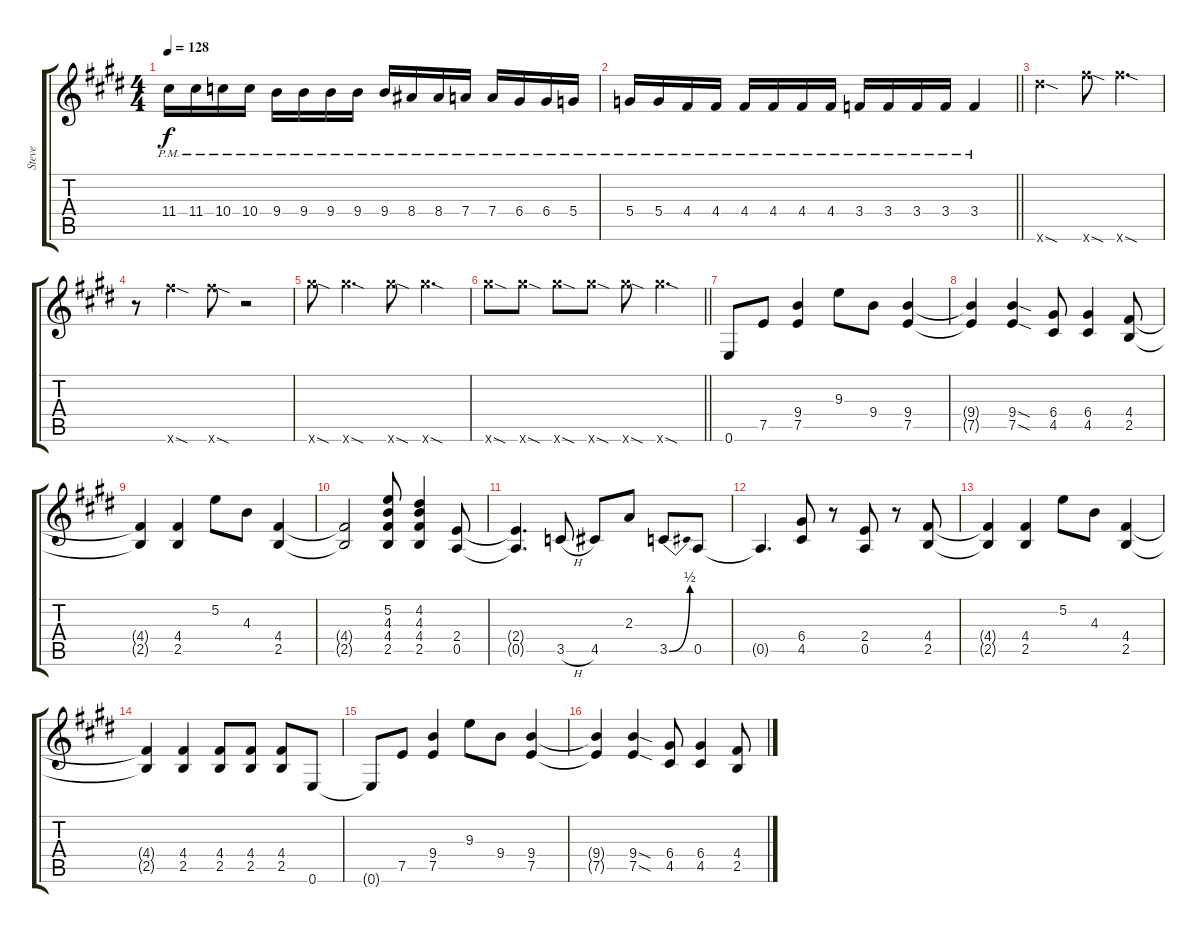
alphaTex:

\track ("Steve" "Steve") {instrument distortionguitar}
\staff {score tabs}
\tuning (E4 B3 G3 D3 A2 E2) {hide}
\ts (4 4)
\tempo 128
\clef g2
\ks c#minor
11.4{pm}.16{dy f} 11.4{pm}.16 10.4{pm}.16 10.4{pm}.16 9.4{pm}.16 9.4{pm}.16 9.4{pm}.16 9.4{pm}.16 9.4{pm}.16 8.4{pm}.16 8.4{pm}.16 7.4{pm}.16 7.4{pm}.16 6.4{pm}.16 6.4{pm}.16 5.4{pm}.16 |
\barLineRight lightlight
5.4{pm}.16 5.4{pm}.16 4.4{pm}.16 4.4{pm}.16 4.4{pm}.16 4.4{pm}.16 4.4{pm}.16 4.4{pm}.16 3.4{pm}.16 3.4{pm}.16 3.4{pm}.16 3.4{pm}.16 3.4{pm}.4 |
23.6{sod x}.2{instrument guitarfretnoise} 26.6{sod x}.8 26.6{sod x}.4{d} |
r.8 26.6{sod x}.4 26.6{sod x}.8 r.2 |
28.6{sod x}.8 28.6{sod x}.4{d} 28.6{sod x}.8 28.6{sod x}.4{d} |
\barLineRight lightlight
28.6{sod x}.8 28.6{sod x}.8 28.6{sod x}.8 28.6{sod x}.8 28.6{sod x}.8 28.6{sod x}.4{d} |
0.6.8{instrument distortionguitar} 7.5.8 (9.4 7.5).4 9.3.8 9.4.8 (9.4 7.5).4 |
(9.4{t} 7.5{t}).4 (9.4{sod} 7.5{sod}).4 (6.4 4.5).8 (6.4 4.5).4 (4.4 2.5).8 |
(4.4{t} 2.5{t}).4 (4.4 2.5).4 5.2.8 4.3.8 (4.4 2.5).4 |
(4.4{t} 2.5{t}).2 (5.2 4.3 4.4 2.5).8 (4.2 4.3 4.4 2.5).4 (2.4 0.5).8 |
(2.4{t} 0.5{t}).4{d} 3.5{h}.8 4.5.8 2.3.8 3.5{be (bend 0 0 60 2)}.8 0.5.8 |
0.5{t}.4{d} (6.4 4.5).8 r.8 (2.4 0.5).8 r.8 (4.4 2.5).8 |
(4.4{t} 2.5{t}).4 (4.4 2.5).4 5.2.8 4.3.8 (4.4 2.5).4 |
(4.4{t} 2.5{t}).4 (4.4 2.5).4 (4.4 2.5).8 (4.4 2.5).8 (4.4 2.5).8 0.6.8 |
0.6{t}.8 7.5.8 (9.4 7.5).4 9.3.8 9.4.8 (9.4 7.5).4 |
(9.4{t} 7.5{t}).4 (9.4{sod} 7.5{sod}).4 (6.4 4.5).8 (6.4 4.5).4 (4.4 2.5).8
